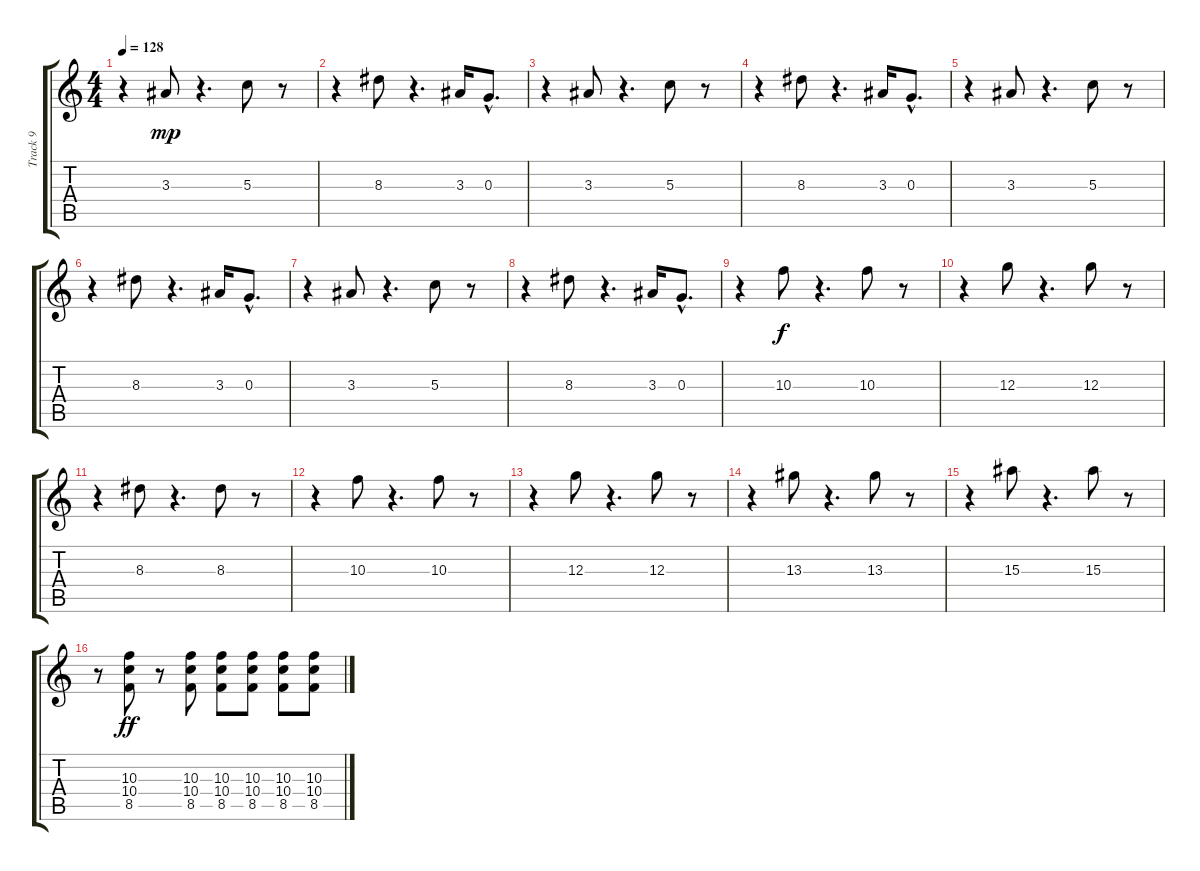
\track ("Track 9" "Track 9") {instrument acousticguitarsteel}
\staff {score tabs}
\tuning (E4 B3 G3 D3 A2 E2) {hide}
\ts (4 4)
\tempo 128
\clef g2
\ks c
r.4{dy mp} 3.3.8 r.4{d} 5.3.8 r.8 |
r.4 8.3.8 r.4{d} 3.3.16 0.3{hac}.8{d} |
r.4 3.3.8 r.4{d} 5.3.8 r.8 |
r.4 8.3.8 r.4{d} 3.3.16 0.3{hac}.8{d} |
r.4 3.3.8 r.4{d} 5.3.8 r.8 |
r.4 8.3.8 r.4{d} 3.3.16 0.3{hac}.8{d} |
r.4 3.3.8 r.4{d} 5.3.8 r.8 |
r.4 8.3.8 r.4{d} 3.3.16 0.3{hac}.8{d} |
r.4 10.3.8{dy f} r.4{d} 10.3.8 r.8 |
r.4 12.3.8 r.4{d} 12.3.8 r.8 |
r.4 8.3.8 r.4{d} 8.3.8 r.8 |
r.4 10.3.8 r.4{d} 10.3.8 r.8 |
r.4 12.3.8 r.4{d} 12.3.8 r.8 |
r.4 13.3.8 r.4{d} 13.3.8 r.8 |
r.4 15.3.8 r.4{d} 15.3.8 r.8 |
r.8 (10.3 10.4 8.5).8{dy ff} r.8 (10.3 10.4 8.5).8 (10.3 10.4 8.5).8 (10.3 10.4 8.5).8 (10.3 10.4 8.5).8 (10.3 10.4 8.5).8
